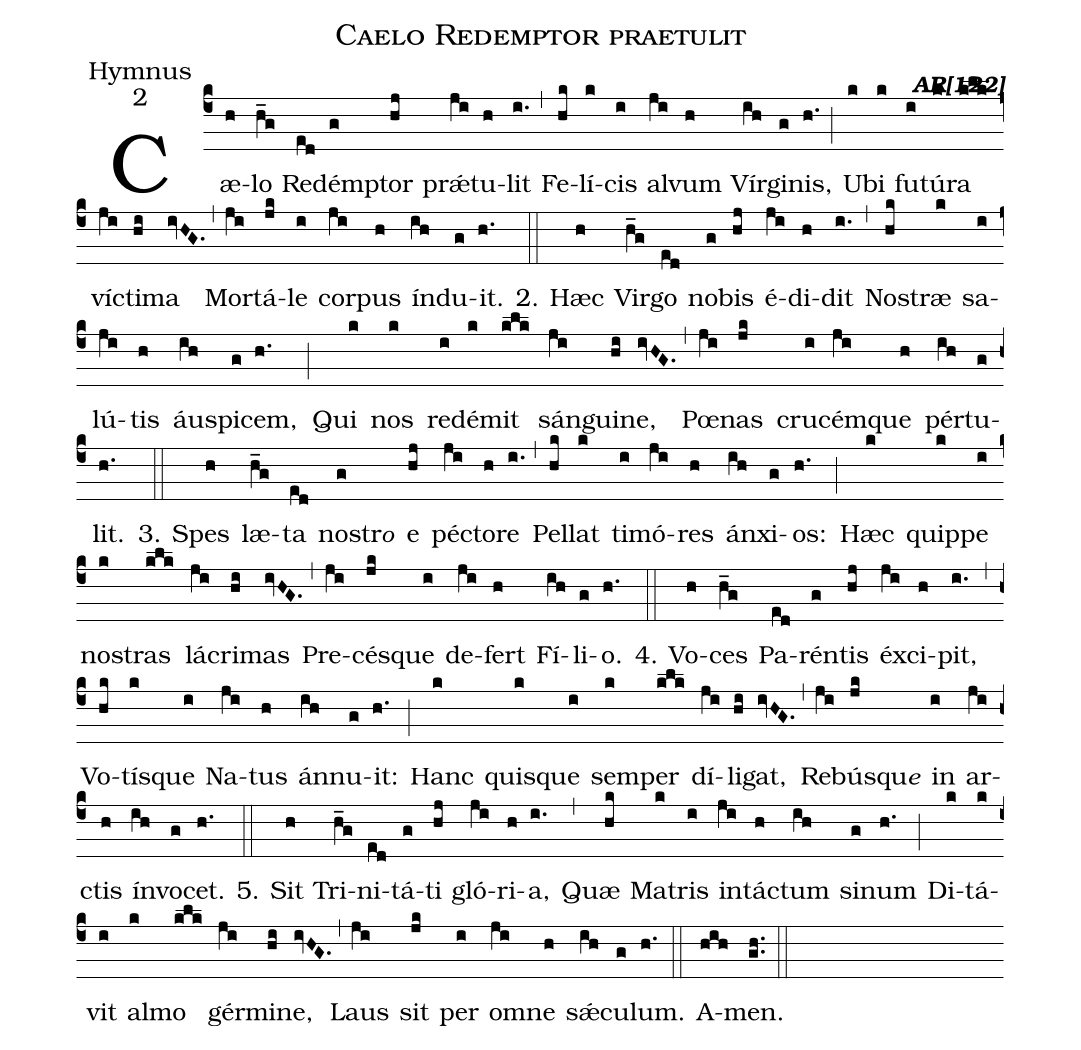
name:Caelo Redemptor praetulit;
office-part:Hymnus;
mode:2;
commentary:{\bfseries AR[122]};
%%
(c4) Cæ(h)lo(h_g) Re(ed)dém(g)ptor(hj) prǽ(ji)tu(h)lit(i.) (,)
Fe(hk)lí(k)cis(i) al(ji)vum(h) Vír(ih)gi(g)nis,(h.) (;)
U(k)bi(k) fu(i)tú(k)ra(klk) ví(ji)cti(hi)ma(ivHG.) (,)
Mor(ji)tá(jk)le(i) cor(ji)pus(h) ín(ih)du(g)it.(h.) (::)

2. Hæc(h) Vir(h_g)go(ed) no(g)bis(hj) é(ji)di(h)dit(i.) (,)
No(hk)stræ(k) sa(i)lú(ji)tis(h) áu(ih)spi(g)cem,(h.) (;)
Qui(k) nos(k) re(i)dé(k)mit(klk) sán(ji)gui(hi)ne,(ivHG.) (,)
Pœ(ji)nas(jk) cru(i)cém(ji)que(h) pér(ih)tu(g)lit.(h.) (::)

3. Spes(h) læ(h_g)ta(ed) n{o}str<e>o</e>(g) e(hj) pé(ji)cto(h)re(i.) (,)
Pel(hk)lat(k) ti(i)mó(ji)res(h) án(ih)xi(g)os:(h.) (;)
Hæc(k) quip(k)pe(i) no(k)stras(klk) lá(ji)cri(hi)mas(ivHG.) (,)
Pre(ji)cés(jk)que(i) de(ji)fert(h) Fí(ih)li(g)o.(h.)  (::)

4. Vo(h)ces(h_g) Pa(ed)rén(g)tis(hj) éx(ji)ci(h)pit,(i.) (,)
Vo(hk)tís(k)que(i) Na(ji)tus(h) án(ih)nu(g)it:(h.) (;)
Hanc(k) quis(k)que(i) sem(k)per(klk) dí(ji)li(hi)gat,(ivHG.) (,)
Reb(ji){ú}squ<e>e</e>(jk) in(i) ar(ji)ctis(h) ín(ih)vo(g)cet.(h.)  (::)

5. Sit(h) Tri(h_g)ni(ed)tá(g)ti(hj) gló(ji)ri(h)a,(i.) (,)
Quæ(hk) Ma(k)tris(i) in(ji)tá(h)ctum(ih) si(g)num(h.) (;)
Di(k)tá(k)vit(i) al(k)mo(klk) gér(ji)mi(hi)ne,(ivHG.) (,)
Laus(ji) sit(jk) per(i) om(ji)ne(h) sǽ(ih)cu(g)lum.(h.) (::)
A(hih)men.(gh..) (::)
